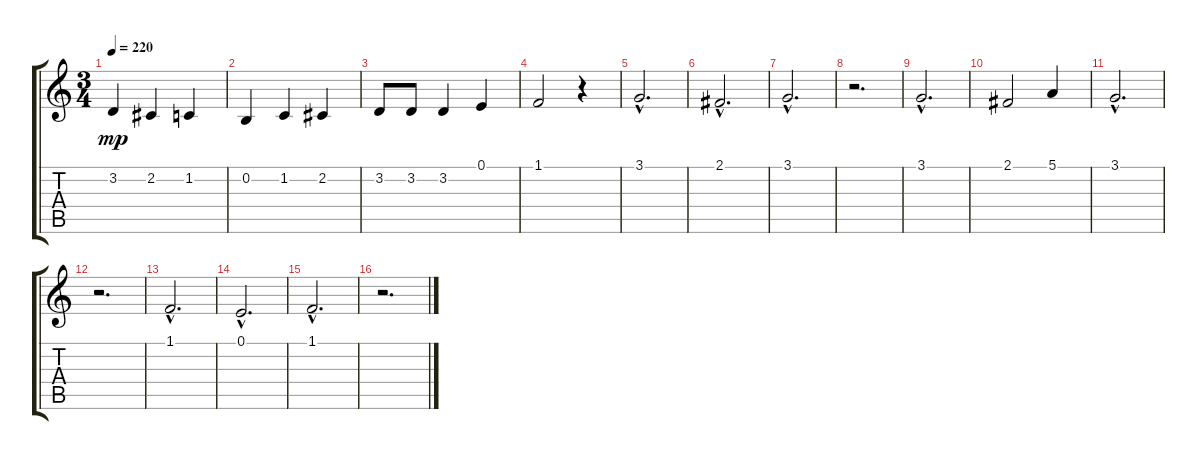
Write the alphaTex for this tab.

\track "" {instrument acousticgrandpiano}
\staff {score tabs}
\tuning (E4 B3 G3 D3 A2 E2) {hide}
\ts (3 4)
\tempo 220
\clef g2
\ks c
3.2.4{dy mp instrument acousticgrandpiano} 2.2.4 1.2.4 |
0.2.4 1.2.4 2.2.4 |
3.2.8 3.2.8 3.2.4 0.1.4 |
1.1.2 r.4 |
3.1{hac}.2{d} |
2.1{hac}.2{d} |
3.1{hac}.2{d} |
r.2{d} |
3.1{hac}.2{d} |
2.1.2 5.1.4 |
3.1{hac}.2{d} |
r.2{d} |
1.1{hac}.2{d} |
0.1{hac}.2{d} |
1.1{hac}.2{d} |
r.2{d}
